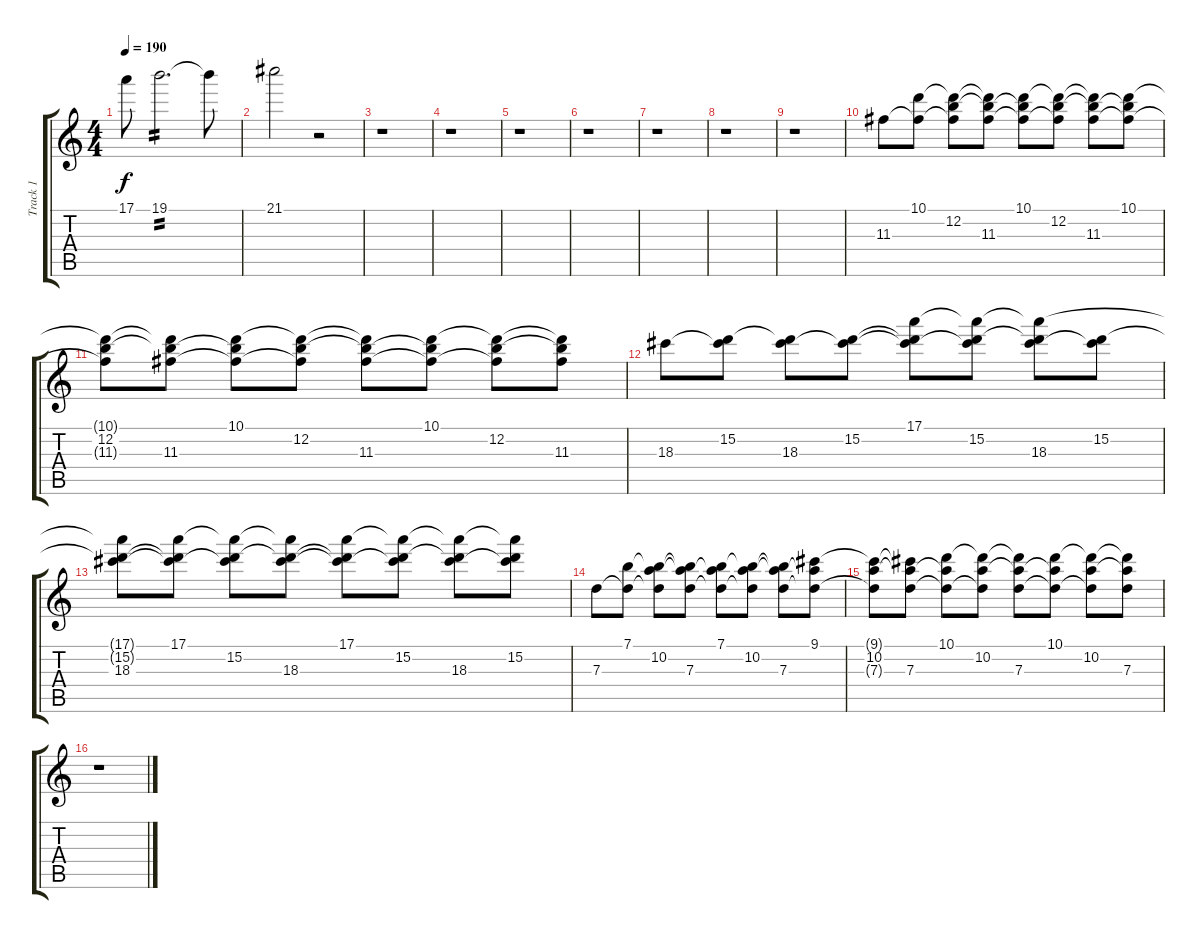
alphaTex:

\track ("Track 1" "Track 1") {instrument overdrivenguitar}
\staff {score tabs}
\tuning (E4 B3 G3 D3 A2 E2) {hide}
\ts (4 4)
\tempo 190
\clef g2
\ks c
17.1.8{dy f} 19.1.2{d tp 2} 19.1{t}.8 |
21.1.2 r.2 |
r.1 |
r.1 |
r.1 |
r.1 |
r.1 |
r.1 |
r.1 |
11.3.8 (10.1 11.3{t}).8 (10.1{t} 12.2 11.3{t}).8 (10.1{t} 12.2{t} 11.3).8 (10.1 12.2{t} 11.3{t}).8 (10.1{t} 12.2 11.3{t}).8 (10.1{t} 12.2{t} 11.3).8 (10.1 12.2{t} 11.3{t}).8 |
(10.1{t} 12.2 11.3{t}).8 (10.1{t} 12.2{t} 11.3).8 (10.1 12.2{t} 11.3{t}).8 (10.1{t} 12.2 11.3{t}).8 (10.1{t} 12.2{t} 11.3).8 (10.1 12.2{t} 11.3{t}).8 (10.1{t} 12.2 11.3{t}).8 (10.1{t} 12.2{t} 11.3).8 |
18.3.8 (15.2 18.3{t}).8 (15.2{t} 18.3).8 (15.2 18.3{t}).8 (17.1 15.2{t} 18.3{t}).8 (17.1{t} 15.2 18.3{t}).8 (17.1{t} 15.2{t} 18.3).8 (15.2 18.3{t}).8 |
(17.1{t} 15.2{t} 18.3).8 (17.1 15.2{t} 18.3{t}).8 (17.1{t} 15.2 18.3{t}).8 (17.1{t} 15.2{t} 18.3).8 (17.1 15.2{t} 18.3{t}).8 (17.1{t} 15.2 18.3{t}).8 (17.1{t} 15.2{t} 18.3).8 (17.1{t} 15.2 18.3{t}).8 |
7.3.8 (7.1 7.3{t}).8 (7.1{t} 10.2 7.3{t}).8 (7.1{t} 10.2{t} 7.3).8 (7.1 10.2{t} 7.3{t}).8 (7.1{t} 10.2 7.3{t}).8 (7.1{t} 10.2{t} 7.3).8 (9.1 10.2{t} 7.3{t}).8 |
(9.1{t} 10.2 7.3{t}).8 (9.1{t} 10.2{t} 7.3).8 (10.1 10.2{t} 7.3{t}).8 (10.1{t} 10.2 7.3{t}).8 (10.1{t} 10.2{t} 7.3).8 (10.1 10.2{t} 7.3{t}).8 (10.1{t} 10.2 7.3{t}).8 (10.1{t} 10.2{t} 7.3).8 |
r.1
